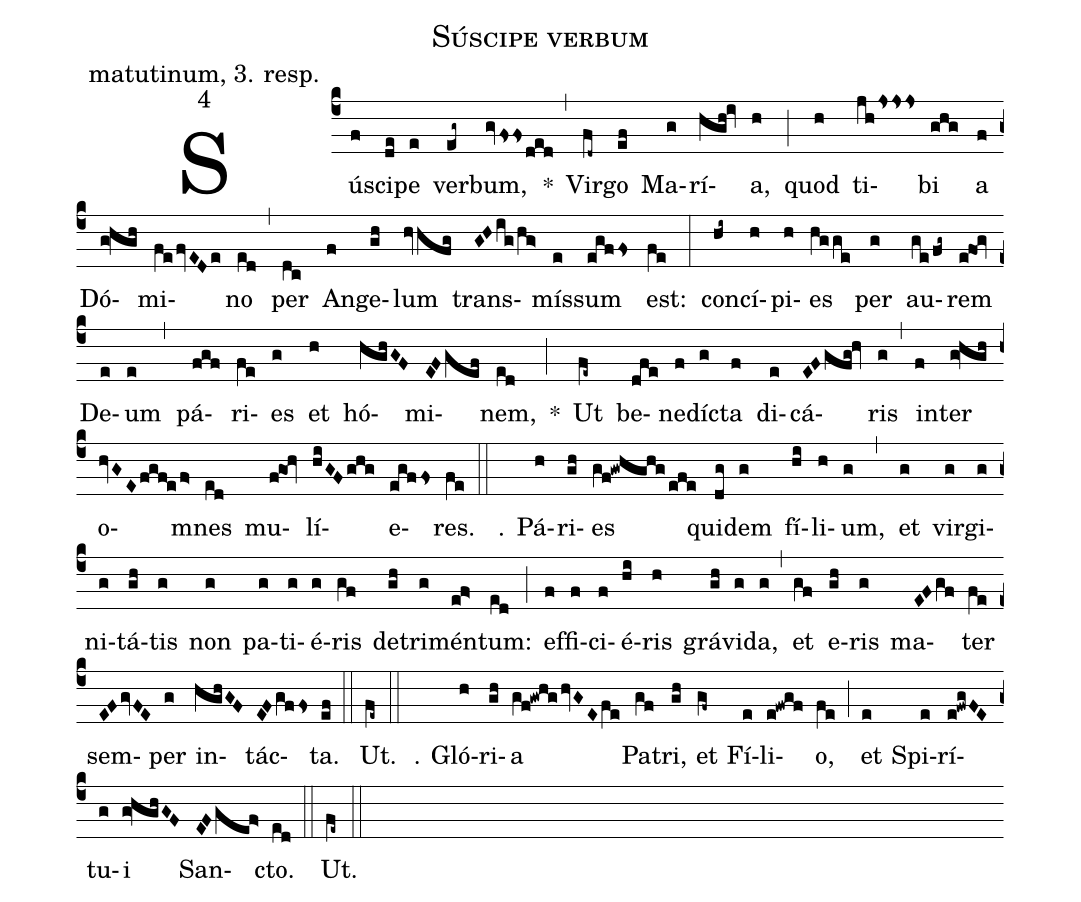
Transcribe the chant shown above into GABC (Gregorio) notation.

name: Súscipe verbum;
office-part: matutinum, 3. resp.;
mode: 4;
%%
(c4)
Sús(f)ci(de)pe(e) ver(eg~)bum,(gvfsfsded) *(,)
Vir(fd~)go(ef) Ma(g)rí(hgh!iv)a,(h) (;)
quod(h) ti(jhjsjsjs)bi(ghg) a(f) Dó(g!hgh)mi(fe/fvEDe)no(ed) (,)
per(dc) An(f)ge(gh)lum(hv/hfg)
trans(GHig/hg>)mís(e)sum(egffs) est:(fe) (:)
con(hi~)cí(h)pi(h)es(hg/ge)

% breviarium:
% et páries Deum páriter et hóminem, *
% Nocturnale:
per(g) au(ge/fg~)rem(e!fo!gv) De(e)um(e) (,)
pá(fgf)ri(fe)es(g) et(h) hó(hghGF)mi(EFgef)nem,(ed) *(;)

Ut(fe~) be(dfe)ne(f)díc(g)ta(f) di(e)cá(EFgfg!hv)ris(g) (,)
in(f)ter(g!hgh) o(hvGE/fgf!e/f>)mnes(ed)
mu(f!go!hv)lí(hiGFghg)e(egffs)res.(fe) (::)

℣.() Pá(h)ri(gh)es(gf!gwhghg/efe) qui(dg)dem(g) fí(hi)li(h)um,(g) (,)
et(g) vir(g)gi(g)ni(g)tá(gh)tis(g) non(g) pa(g)ti(g)é(g)ris(gf)
de(gh)tri(g)mén(ef>)tum:(ed) (;)
ef(f)fi(f)ci(f)é(hi)ris(h) grá(gh)vi(g)da,(g) (,)
et(gf) e(gh)ris(g) ma(EFgf)ter(fe) sem(EFgvFE)per(g)
in(hghGF)tác(EFgffs)ta.(ef) (::)

Ut.(fe~) (::)

℣.() Gló(h)ri(gh)a(gf!gwhghvGEfe)
Pat(gf)ri,(gh) et(gf~) Fí(e)li(e!fwgf)o,(fe) (;)
et(e) Spi(e)rí(e!fwgFE)tu(g)i(g!hghGF) San(EFgef>)cto.(ed) (::)

Ut.(fe~) (::)
